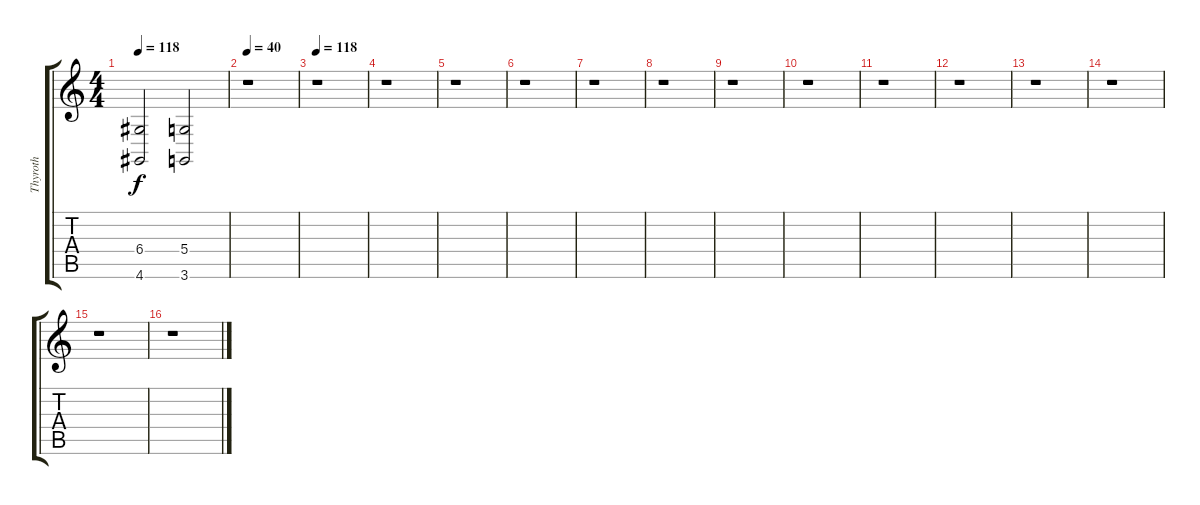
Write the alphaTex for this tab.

\track ("Thyroth" "Thyroth") {instrument choiraahs}
\staff {score tabs}
\tuning (E4 B3 G3 D3 A2 E2) {hide}
\ts (4 4)
\tempo 118
\clef g2
\ks c
(6.4 4.6).2{dy f} (5.4 3.6).2 |
\tempo 40
r.1 |
\tempo 118
r.1 |
r.1 |
r.1 |
r.1 |
r.1 |
r.1 |
r.1 |
r.1 |
r.1 |
r.1 |
r.1 |
r.1 |
r.1 |
r.1
